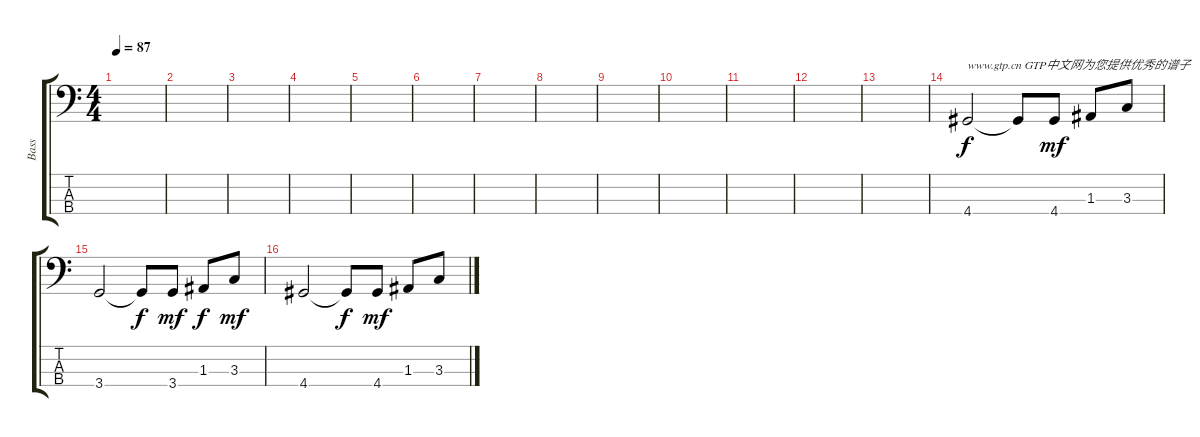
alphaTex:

\track ("Bass" "Bass") {instrument electricbassfinger}
\staff {score tabs}
\tuning (G2 D2 A1 E1) {hide}
\ts (4 4)
\tempo 87
\clef f4
\ks c
|
|
|
|
|
|
|
|
|
|
|
|
|
4.4.2{txt "www.gtp.cn GTP中文网为您提供优秀的谱子" instrument electricbassfinger} 4.4{t}.8{dy f} 4.4.8{dy mf} 1.3.8 3.3.8 |
3.4.2 3.4{t}.8{dy f} 3.4.8{dy mf} 1.3.8{dy f} 3.3.8{dy mf} |
4.4.2 4.4{t}.8{dy f} 4.4.8{dy mf} 1.3.8 3.3.8
